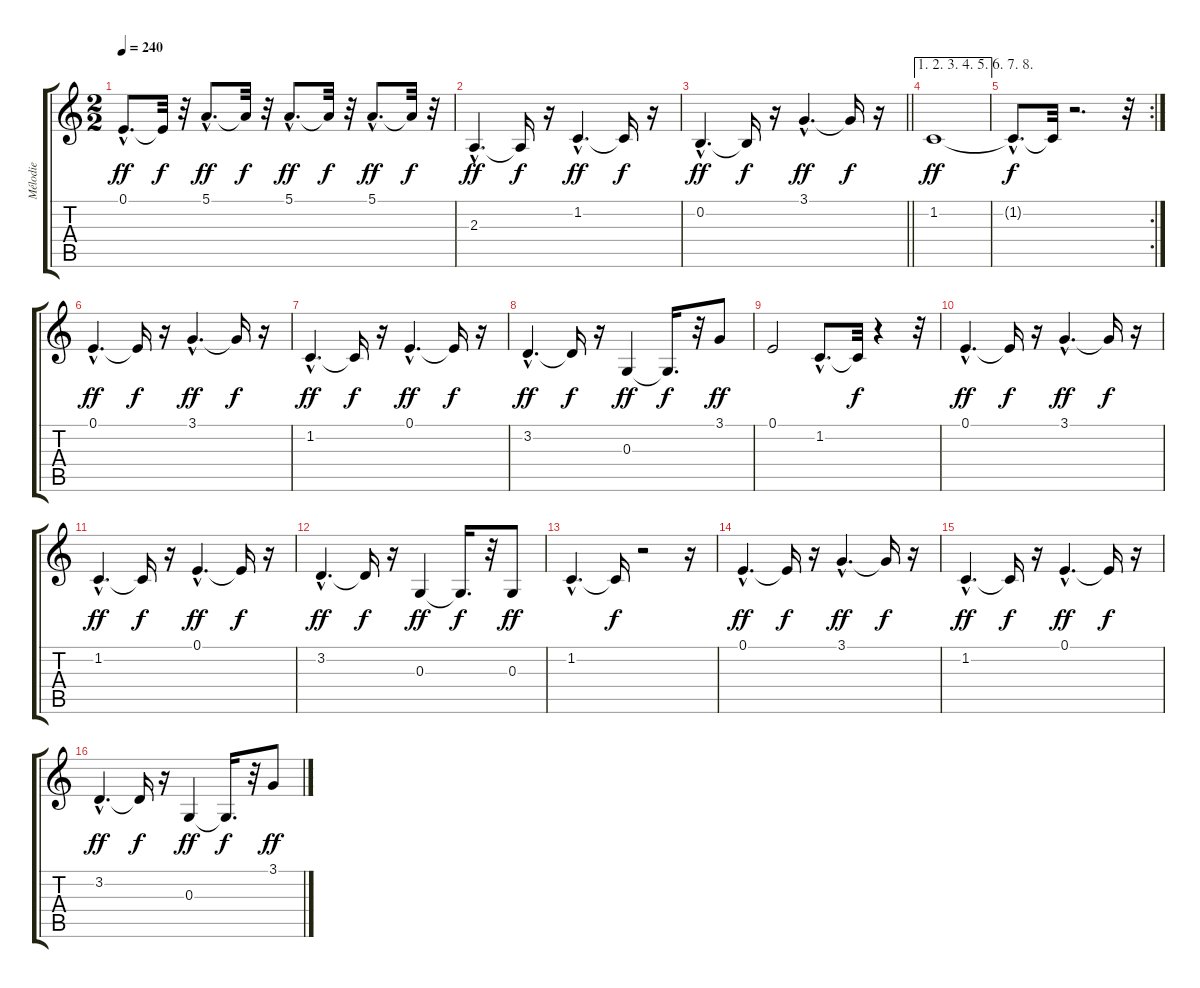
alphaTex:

\track ("Mélodie" "Mélodie") {instrument panflute}
\staff {score tabs}
\tuning (E4 B3 G3 D3 A2 E2) {hide}
\ts (2 2)
\tempo 240
\clef g2
\ks c
0.1{hac}.8{d dy ff} 0.1{t}.32{dy f} r.32 5.1{hac}.8{d dy ff} 5.1{t}.32{dy f} r.32 5.1{hac}.8{d dy ff} 5.1{t}.32{dy f} r.32 5.1{hac}.8{d dy ff} 5.1{t}.32{dy f} r.32 |
2.3{hac}.4{d dy ff} 2.3{t}.16{dy f} r.16 1.2{hac}.4{d dy ff} 1.2{t}.16{dy f} r.16 |
\barLineRight lightlight
0.2{hac}.4{d dy ff} 0.2{t}.16{dy f} r.16 3.1{hac}.4{d dy ff} 3.1{t}.16{dy f} r.16 |
\ae (1 2 3 4 5 6 7 8)
1.2.1{dy ff} |
\rc 2
1.2{hac t}.8{d dy f} 1.2{t}.32 r.2{d} r.32 |
0.1{hac}.4{d dy ff} 0.1{t}.16{dy f} r.16 3.1{hac}.4{d dy ff} 3.1{t}.16{dy f} r.16 |
1.2{hac}.4{d dy ff} 1.2{t}.16{dy f} r.16 0.1{hac}.4{d dy ff} 0.1{t}.16{dy f} r.16 |
3.2{hac}.4{d dy ff} 3.2{t}.16{dy f} r.16 0.3.4{dy ff} 0.3{t}.16{d dy f} r.32 3.1.8{dy ff} |
0.1.2 1.2{hac}.8{d} 1.2{t}.32{dy f} r.4 r.32 |
0.1{hac}.4{d dy ff} 0.1{t}.16{dy f} r.16 3.1{hac}.4{d dy ff} 3.1{t}.16{dy f} r.16 |
1.2{hac}.4{d dy ff} 1.2{t}.16{dy f} r.16 0.1{hac}.4{d dy ff} 0.1{t}.16{dy f} r.16 |
3.2{hac}.4{d dy ff} 3.2{t}.16{dy f} r.16 0.3.4{dy ff} 0.3{t}.16{d dy f} r.32 0.3.8{dy ff} |
1.2{hac}.4{d} 1.2{t}.16{dy f} r.2 r.16 |
0.1{hac}.4{d dy ff} 0.1{t}.16{dy f} r.16 3.1{hac}.4{d dy ff} 3.1{t}.16{dy f} r.16 |
1.2{hac}.4{d dy ff} 1.2{t}.16{dy f} r.16 0.1{hac}.4{d dy ff} 0.1{t}.16{dy f} r.16 |
3.2{hac}.4{d dy ff} 3.2{t}.16{dy f} r.16 0.3.4{dy ff} 0.3{t}.16{d dy f} r.32 3.1.8{dy ff}
